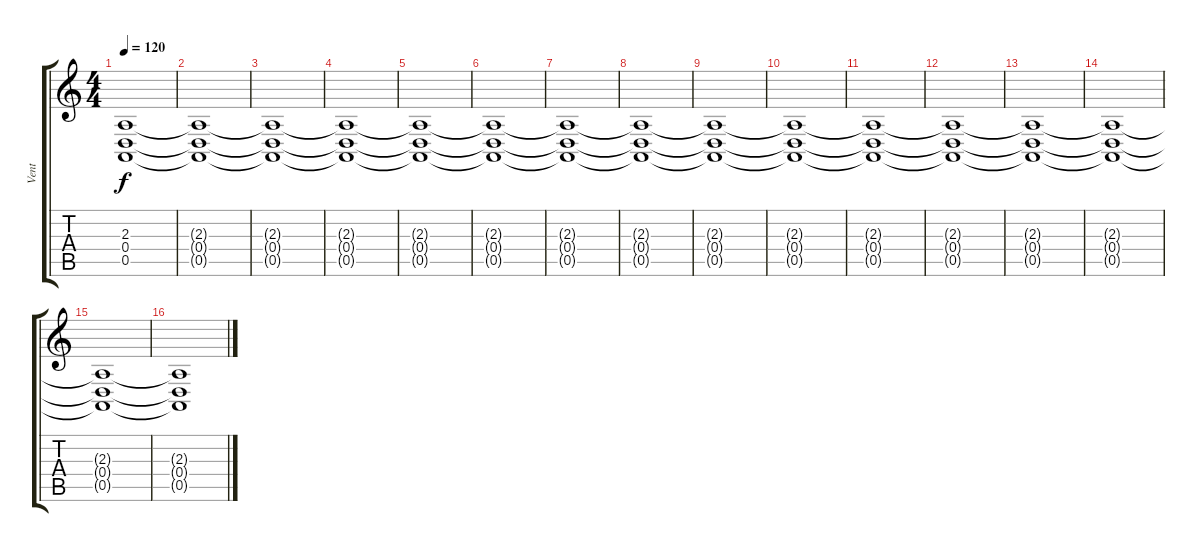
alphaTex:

\track ("Vent" "Vent") {instrument applause}
\staff {score tabs}
\tuning (E4 B3 G3 D3 A2 E2) {hide}
\ts (4 4)
\tempo 120
\clef g2
\ks c
(2.3{t} 0.4{t} 0.5{t}).1{dy f} |
(2.3{t} 0.4{t} 0.5{t}).1 |
(2.3{t} 0.4{t} 0.5{t}).1 |
(2.3{t} 0.4{t} 0.5{t}).1 |
(2.3{t} 0.4{t} 0.5{t}).1 |
(2.3{t} 0.4{t} 0.5{t}).1 |
(2.3{t} 0.4{t} 0.5{t}).1 |
(2.3{t} 0.4{t} 0.5{t}).1 |
(2.3{t} 0.4{t} 0.5{t}).1 |
(2.3{t} 0.4{t} 0.5{t}).1 |
(2.3{t} 0.4{t} 0.5{t}).1 |
(2.3{t} 0.4{t} 0.5{t}).1 |
(2.3{t} 0.4{t} 0.5{t}).1 |
(2.3{t} 0.4{t} 0.5{t}).1 |
(2.3{t} 0.4{t} 0.5{t}).1 |
(2.3{t} 0.4{t} 0.5{t}).1
